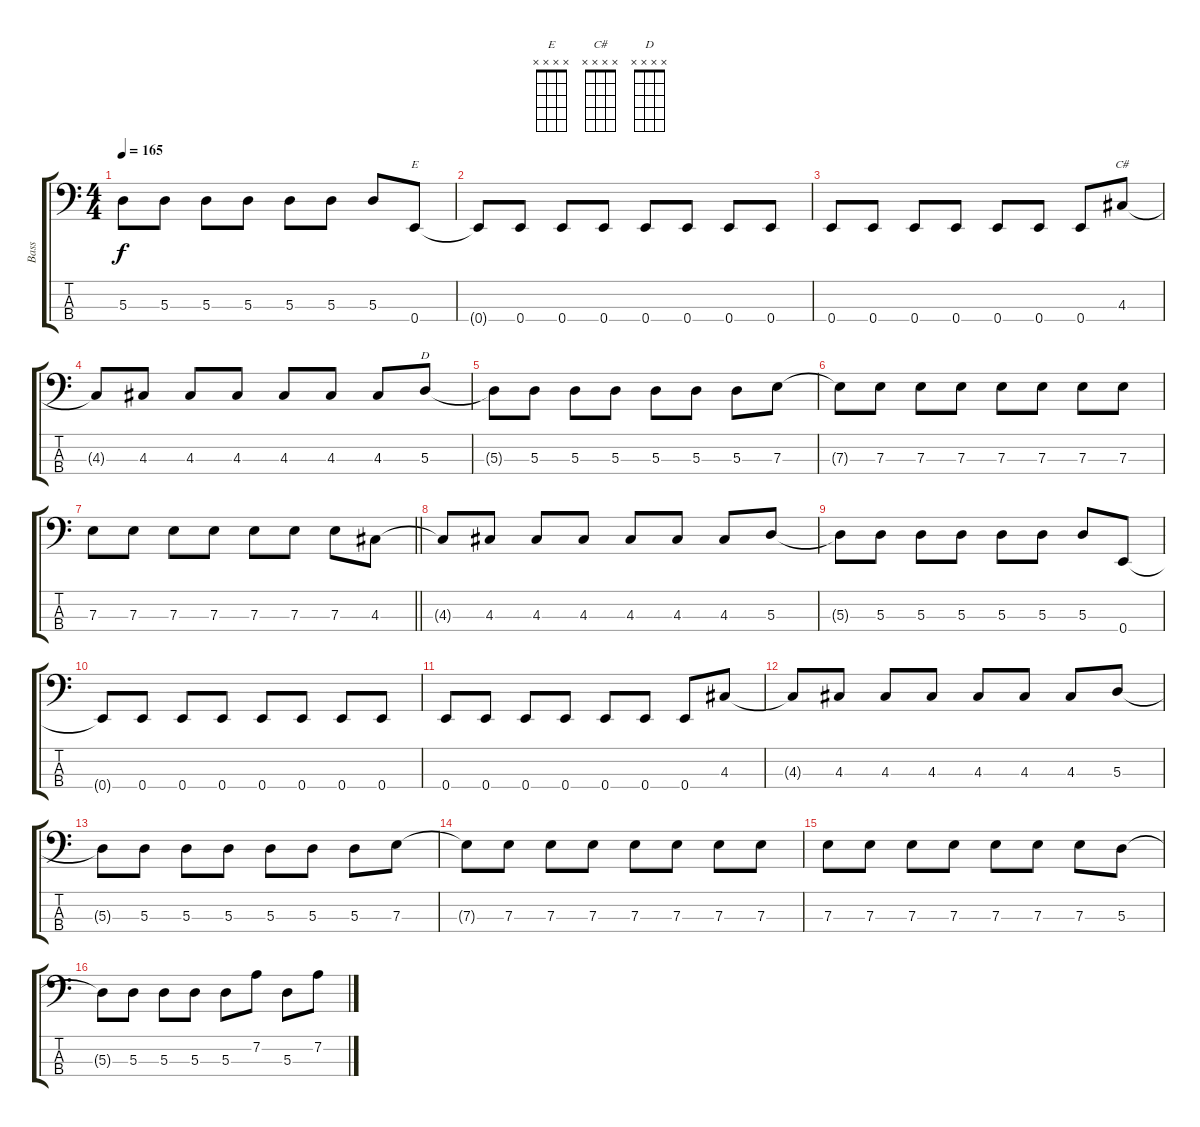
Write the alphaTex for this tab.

\track ("Bass" "Bass") {instrument electricbassfinger}
\staff {score tabs}
\tuning (G2 D2 A1 E1) {hide}
\chord ("E" x x x x)
\chord ("C#" x x x x)
\chord ("D" x x x x)
\ts (4 4)
\tempo 165
\clef f4
\ks c
5.3{t}.8{dy f} 5.3.8 5.3.8 5.3.8 5.3.8 5.3.8 5.3.8 0.4.8{ch "E"} |
0.4{t}.8 0.4.8 0.4.8 0.4.8 0.4.8 0.4.8 0.4.8 0.4.8 |
0.4.8 0.4.8 0.4.8 0.4.8 0.4.8 0.4.8 0.4.8 4.3.8{ch "C#"} |
4.3{t}.8 4.3.8 4.3.8 4.3.8 4.3.8 4.3.8 4.3.8 5.3.8{ch "D"} |
5.3{t}.8 5.3.8 5.3.8 5.3.8 5.3.8 5.3.8 5.3.8 7.3.8 |
7.3{t}.8 7.3.8 7.3.8 7.3.8 7.3.8 7.3.8 7.3.8 7.3.8 |
\barLineRight lightlight
7.3.8 7.3.8 7.3.8 7.3.8 7.3.8 7.3.8 7.3.8 4.3.8 |
4.3{t}.8 4.3.8 4.3.8 4.3.8 4.3.8 4.3.8 4.3.8 5.3.8 |
5.3{t}.8 5.3.8 5.3.8 5.3.8 5.3.8 5.3.8 5.3.8 0.4.8 |
0.4{t}.8 0.4.8 0.4.8 0.4.8 0.4.8 0.4.8 0.4.8 0.4.8 |
0.4.8 0.4.8 0.4.8 0.4.8 0.4.8 0.4.8 0.4.8 4.3.8 |
4.3{t}.8 4.3.8 4.3.8 4.3.8 4.3.8 4.3.8 4.3.8 5.3.8 |
5.3{t}.8 5.3.8 5.3.8 5.3.8 5.3.8 5.3.8 5.3.8 7.3.8 |
7.3{t}.8 7.3.8 7.3.8 7.3.8 7.3.8 7.3.8 7.3.8 7.3.8 |
7.3.8 7.3.8 7.3.8 7.3.8 7.3.8 7.3.8 7.3.8 5.3.8 |
5.3{t}.8 5.3.8 5.3.8 5.3.8 5.3.8 7.2.8 5.3.8 7.2.8
